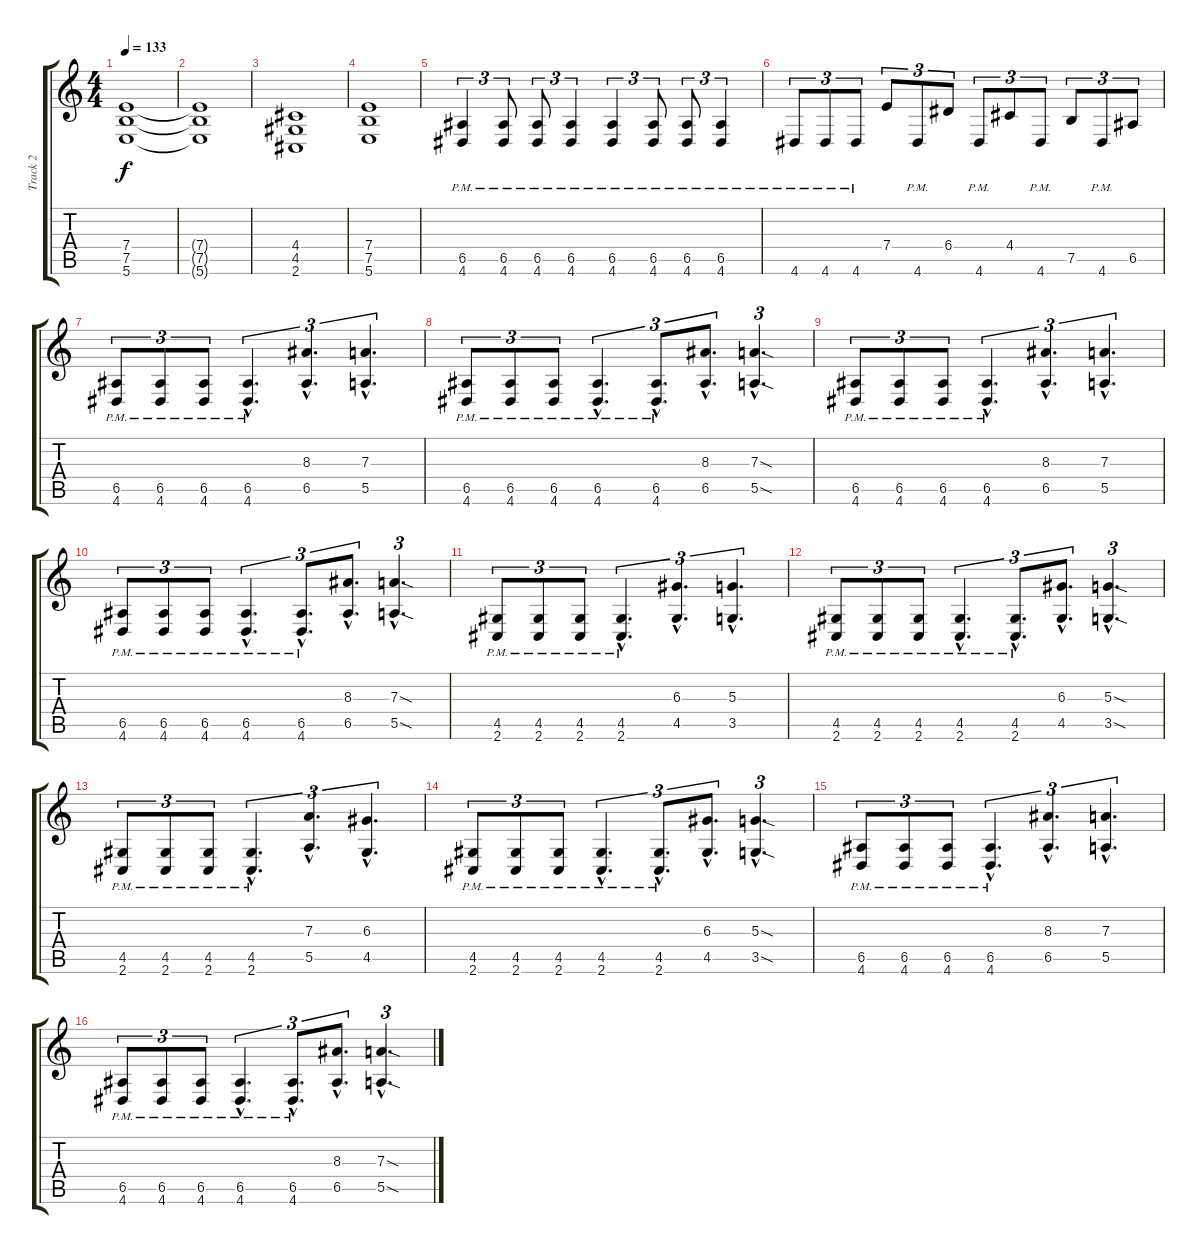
\track ("Track 2" "Track 2") {instrument distortionguitar}
\staff {score tabs}
\tuning (B3 Gb3 D3 A2 E2 B1) {hide}
\ts (4 4)
\tempo 133
\clef g2
\ks c
(7.4 7.5 5.6).1{dy f} |
(7.4{t} 7.5{t} 5.6{t}).1 |
(4.4 4.5 2.6).1 |
(7.4 7.5 5.6).1 |
(6.5{pm} 4.6{pm}).4{tu (3 2)} (6.5{pm} 4.6{pm}).8{tu (3 2)} (6.5{pm} 4.6{pm}).8{tu (3 2)} (6.5{pm} 4.6{pm}).4{tu (3 2)} (6.5{pm} 4.6{pm}).4{tu (3 2)} (6.5{pm} 4.6{pm}).8{tu (3 2)} (6.5{pm} 4.6{pm}).8{tu (3 2)} (6.5{pm} 4.6{pm}).4{tu (3 2)} |
4.6{pm}.8{tu (3 2)} 4.6{pm}.8{tu (3 2)} 4.6{pm}.8{tu (3 2)} 7.4.8{tu (3 2)} 4.6{pm}.8{tu (3 2)} 6.4.8{tu (3 2)} 4.6{pm}.8{tu (3 2)} 4.4.8{tu (3 2)} 4.6{pm}.8{tu (3 2)} 7.5.8{tu (3 2)} 4.6{pm}.8{tu (3 2)} 6.5.8{tu (3 2)} |
(6.5{pm} 4.6{pm}).8{tu (3 2)} (6.5{pm} 4.6{pm}).8{tu (3 2)} (6.5{pm} 4.6{pm}).8{tu (3 2)} (6.5{hac pm} 4.6{hac pm}).4{d tu (3 2)} (8.3{hac} 6.5{hac}).4{d tu (3 2)} (7.3{hac} 5.5{hac}).4{d tu (3 2)} |
(6.5{pm} 4.6{pm}).8{tu (3 2)} (6.5{pm} 4.6{pm}).8{tu (3 2)} (6.5{pm} 4.6{pm}).8{tu (3 2)} (6.5{hac pm} 4.6{hac pm}).4{d tu (3 2)} (6.5{hac pm} 4.6{hac pm}).8{d tu (3 2)} (8.3{hac} 6.5{hac}).8{d tu (3 2)} (7.3{sod hac} 5.5{sod hac}).4{d tu (3 2)} |
(6.5{pm} 4.6{pm}).8{tu (3 2)} (6.5{pm} 4.6{pm}).8{tu (3 2)} (6.5{pm} 4.6{pm}).8{tu (3 2)} (6.5{hac pm} 4.6{hac pm}).4{d tu (3 2)} (8.3{hac} 6.5{hac}).4{d tu (3 2)} (7.3{hac} 5.5{hac}).4{d tu (3 2)} |
(6.5{pm} 4.6{pm}).8{tu (3 2)} (6.5{pm} 4.6{pm}).8{tu (3 2)} (6.5{pm} 4.6{pm}).8{tu (3 2)} (6.5{hac pm} 4.6{hac pm}).4{d tu (3 2)} (6.5{hac pm} 4.6{hac pm}).8{d tu (3 2)} (8.3{hac} 6.5{hac}).8{d tu (3 2)} (7.3{sod hac} 5.5{sod hac}).4{d tu (3 2)} |
(4.5{pm} 2.6{pm}).8{tu (3 2)} (4.5{pm} 2.6{pm}).8{tu (3 2)} (4.5{pm} 2.6{pm}).8{tu (3 2)} (4.5{hac pm} 2.6{hac pm}).4{d tu (3 2)} (6.3{hac} 4.5{hac}).4{d tu (3 2)} (5.3{hac} 3.5{hac}).4{d tu (3 2)} |
(4.5{pm} 2.6{pm}).8{tu (3 2)} (4.5{pm} 2.6{pm}).8{tu (3 2)} (4.5{pm} 2.6{pm}).8{tu (3 2)} (4.5{hac pm} 2.6{hac pm}).4{d tu (3 2)} (4.5{hac pm} 2.6{hac pm}).8{d tu (3 2)} (6.3{hac} 4.5{hac}).8{d tu (3 2)} (5.3{sod hac} 3.5{sod hac}).4{d tu (3 2)} |
(4.5{pm} 2.6{pm}).8{tu (3 2)} (4.5{pm} 2.6{pm}).8{tu (3 2)} (4.5{pm} 2.6{pm}).8{tu (3 2)} (4.5{hac pm} 2.6{hac pm}).4{d tu (3 2)} (7.3{hac} 5.5{hac}).4{d tu (3 2)} (6.3{hac} 4.5{hac}).4{d tu (3 2)} |
(4.5{pm} 2.6{pm}).8{tu (3 2)} (4.5{pm} 2.6{pm}).8{tu (3 2)} (4.5{pm} 2.6{pm}).8{tu (3 2)} (4.5{hac pm} 2.6{hac pm}).4{d tu (3 2)} (4.5{hac pm} 2.6{hac pm}).8{d tu (3 2)} (6.3{hac} 4.5{hac}).8{d tu (3 2)} (5.3{sod hac} 3.5{sod hac}).4{d tu (3 2)} |
(6.5{pm} 4.6{pm}).8{tu (3 2)} (6.5{pm} 4.6{pm}).8{tu (3 2)} (6.5{pm} 4.6{pm}).8{tu (3 2)} (6.5{hac pm} 4.6{hac pm}).4{d tu (3 2)} (8.3{hac} 6.5{hac}).4{d tu (3 2)} (7.3{hac} 5.5{hac}).4{d tu (3 2)} |
(6.5{pm} 4.6{pm}).8{tu (3 2)} (6.5{pm} 4.6{pm}).8{tu (3 2)} (6.5{pm} 4.6{pm}).8{tu (3 2)} (6.5{hac pm} 4.6{hac pm}).4{d tu (3 2)} (6.5{hac pm} 4.6{hac pm}).8{d tu (3 2)} (8.3{hac} 6.5{hac}).8{d tu (3 2)} (7.3{sod hac} 5.5{sod hac}).4{d tu (3 2)}
